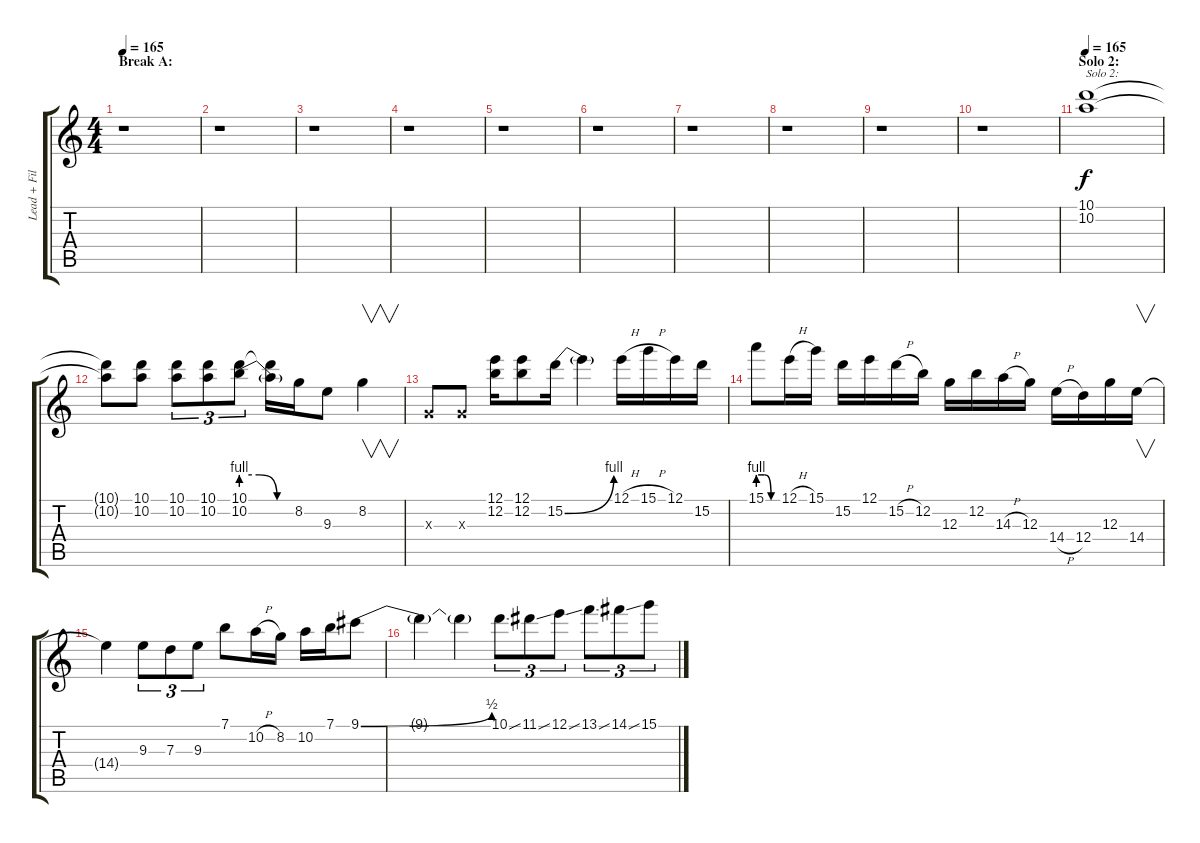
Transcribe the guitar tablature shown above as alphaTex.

\track ("Lead + Fills" "Lead + Fil") {instrument overdrivenguitar}
\staff {score tabs}
\tuning (E4 B3 G3 D3 A2 E2) {hide}
\ts (4 4)
\section ("" "Break A:")
\tempo 165
\clef g2
\ks c
r.1{dy f} |
r.1 |
r.1 |
r.1 |
r.1 |
r.1 |
r.1 |
r.1 |
r.1 |
r.1 |
\section ("" "Solo 2:")
\tempo 165
(10.1 10.2).1{txt "Solo 2:"} |
(10.1{t} 10.2{t}).8 (10.1 10.2).8 (10.1 10.2).8{tu (3 2)} (10.1 10.2).8{tu (3 2)} (10.1 10.2{be (custom 0 4 20 4 40 0 60 0)}).8{tu (3 2)} (10.1{t} 10.2{t}).16 8.2.16 9.3.8 8.2.4{v} |
0.3{x}.8 0.3{x}.8 (12.1 12.2).16 (12.1 12.2).8 15.2{be (bend 0 0 60 4)}.16 15.2{t}.4 12.1{h}.16 15.1{h}.16 12.1.16 15.2.16 |
15.1{be (custom 0 4 20 4 40 0 60 0)}.8 12.1{h}.16 15.1.16 15.2.16 12.1.16 15.2{h}.16 12.2.16 12.3.16 12.2.16 14.3{h}.16 12.3.16 14.4{h}.16 12.4.16 12.3.16 14.4.16{v} |
14.4{t}.4 9.3.8{tu (3 2)} 7.3.8{tu (3 2)} 9.3.8{tu (3 2)} 7.1.8 10.2{h}.16 8.2.16 10.2.16 7.1.16 9.1{be (bend 0 0 60 2)}.8 |
9.1{t}.4 9.1{t}.4 10.1{ss}.8{tu (3 2)} 11.1{ss}.8{tu (3 2)} 12.1{ss}.8{tu (3 2)} 13.1{ss}.8{tu (3 2)} 14.1{ss}.8{tu (3 2)} 15.1.8{tu (3 2)}
